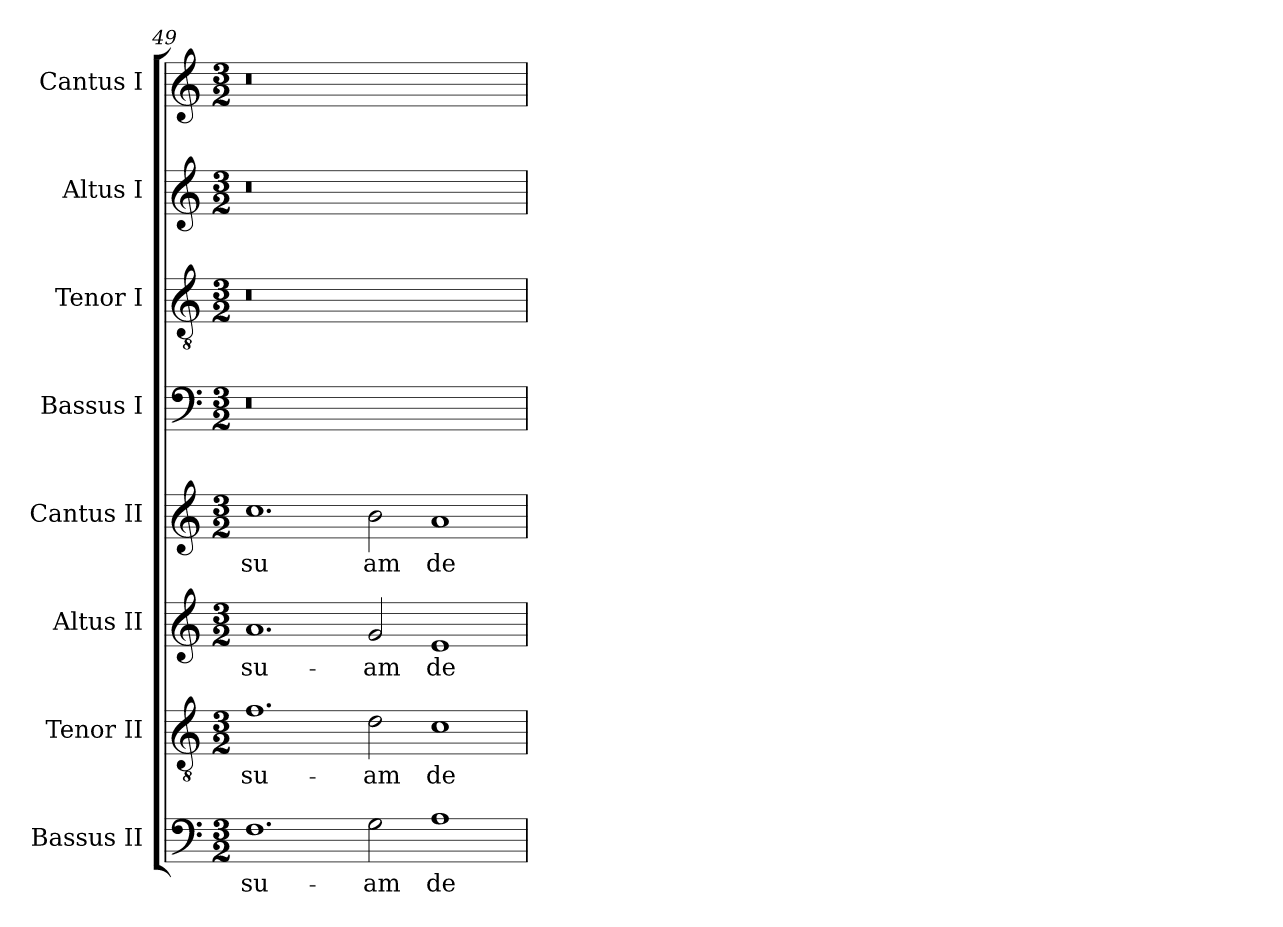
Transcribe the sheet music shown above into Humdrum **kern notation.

**kern	**text	**kern	**text	**kern	**text	**kern	**text	**kern	**kern	**kern	**kern
*part8	*part8	*part7	*part7	*part6	*part6	*part5	*part5	*part4	*part3	*part2	*part1
*staff8	*staff8	*staff7	*staff7	*staff6	*staff6	*staff5	*staff5	*staff4	*staff3	*staff2	*staff1
*I"Bassus II	*	*I"Tenor II	*	*I"Altus II	*	*I"Cantus II	*	*I"Bassus I	*I"Tenor I	*I"Altus I	*I"Cantus I
*clefF4	*	*clefGv2	*	*clefG2	*	*clefG2	*	*clefF4	*clefGv2	*clefG2	*clefG2
*	*	*	*	*k[]	*	*	*	*	*	*	*
*	*	*	*	*C:	*	*	*	*	*	*	*
*M3/2	*	*M3/2	*	*M3/2	*	*M3/2	*	*M3/2	*M3/2	*M3/2	*M3/2
=49	=49	=49	=49	=49	=49	=49	=49	=49	=49	=49	=49
!	!LO:LY:b:cj	!	!LO:LY:b:cj	!	!LO:LY:b:cj	!	!LO:LY:b:cj	!	!	!	!
1.F	su-	1.f	su-	1.a	su-	1.cc	su	0.r	0.r	0.r	0.r
!	!LO:LY:b:cj	!	!LO:LY:b:cj	!	!LO:LY:b:cj	!	!LO:LY:b:cj	!	!	!	!
2G\	-am	2d\	-am	2g/	-am	2b\	am	.	.	.	.
!	!LO:LY:b:cj	!	!LO:LY:b:cj	!	!LO:LY:b:cj	!	!LO:LY:b:cj	!	!	!	!
1A	de-	1c	de-	1e	de-	1a	de	.	.	.	.
=	=	=	=	=	=	=	=	=	=	=	=
*-	*-	*-	*-	*-	*-	*-	*-	*-	*-	*-	*-
